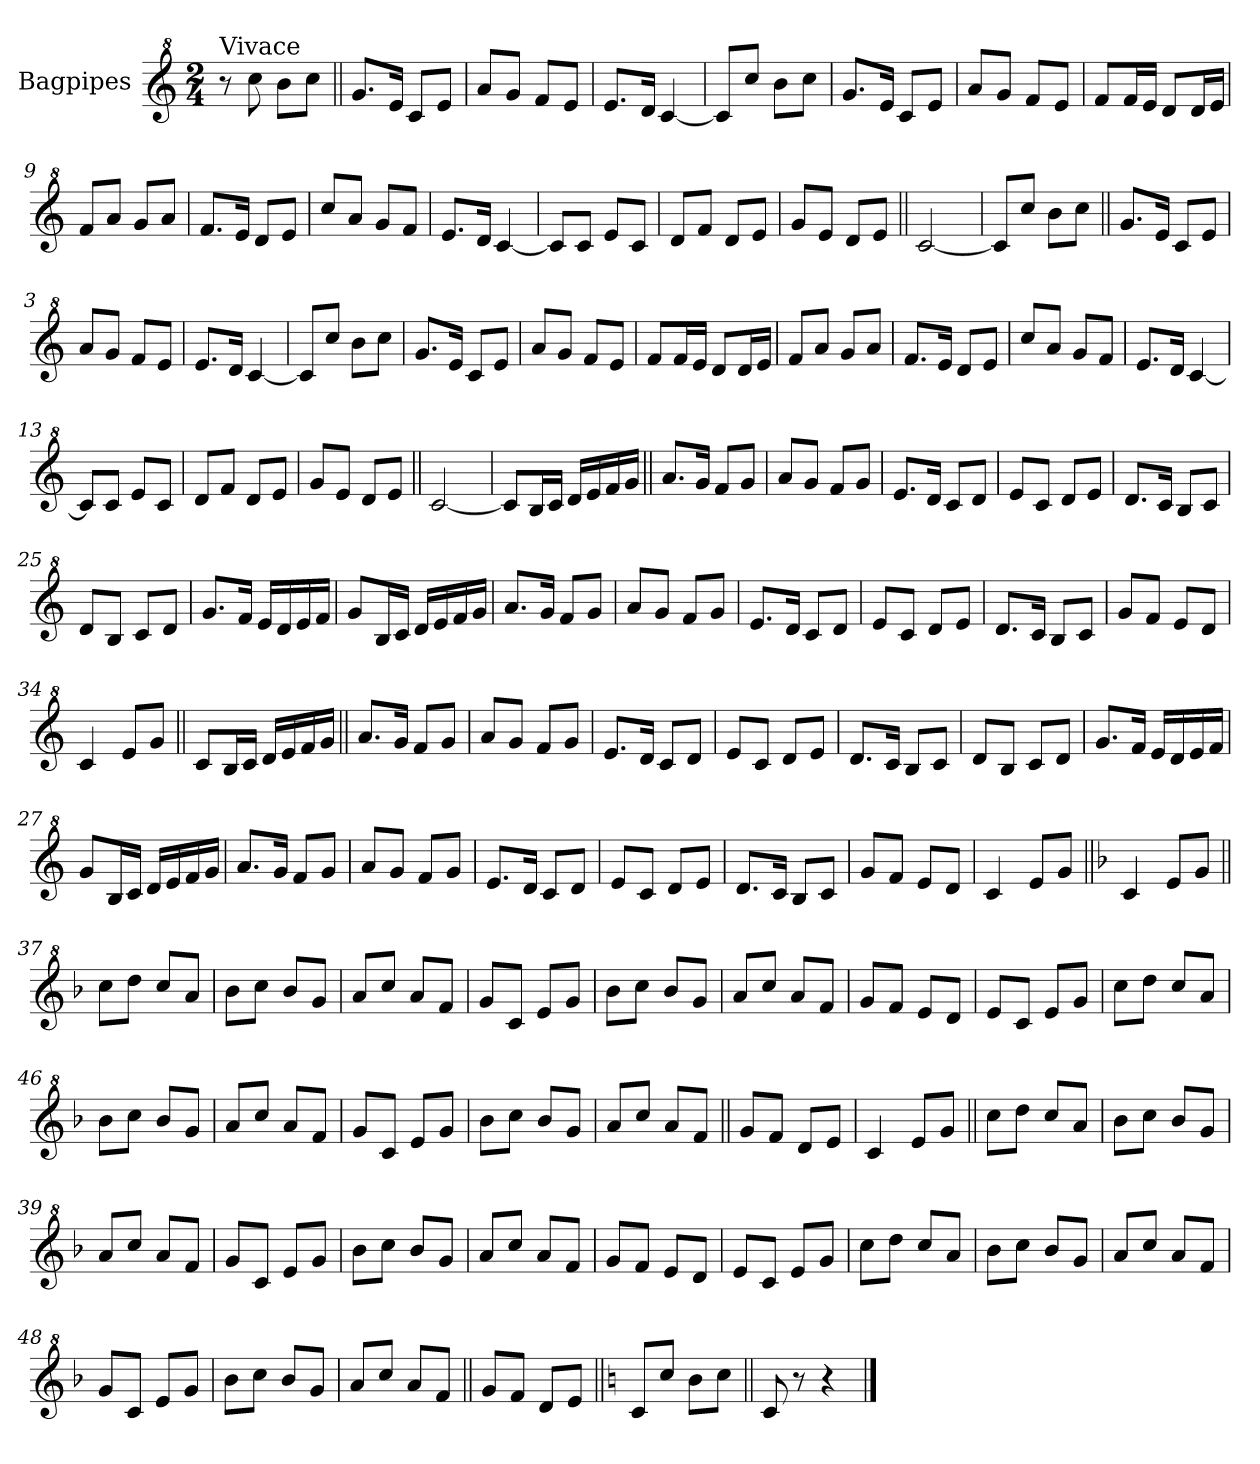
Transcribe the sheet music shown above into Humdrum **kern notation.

**kern
*part1
*staff1
*I"Bagpipes
*I'Bag
*clefG^2
*k[]
*C:
*M2/4
=1
!LO:TX:a:t=Vivace
8r
8ccc\
8bb\L
8ccc\J
=2||
8.gg/L
16ee/Jk
8cc/L
8ee/J
=3
8aa/L
8gg/J
8ff/L
8ee/J
=4
8.ee/L
16dd/Jk
[4cc/
=5
8cc/L]
8ccc/J
8bb\L
8ccc\J
=6
8.gg/L
16ee/Jk
8cc/L
8ee/J
=7
8aa/L
8gg/J
8ff/L
8ee/J
=8
8ff/L
16ff/L
16ee/JJ
8dd/L
16dd/L
16ee/JJ
=9
8ff/L
8aa/J
8gg/L
8aa/J
!!LO:LB:g=z
=10
8.ff/L
16ee/Jk
8dd/L
8ee/J
=11
8ccc/L
8aa/J
8gg/L
8ff/J
=12
8.ee/L
16dd/Jk
[4cc/
=13
8cc/L]
8cc/J
8ee/L
8cc/J
=14
8dd/L
8ff/J
8dd/L
8ee/J
=15
8gg/L
8ee/J
8dd/L
8ee/J
=16||
[2cc/
=17
8cc/L]
8ccc/J
8bb\L
8ccc\J
=2||
8.gg/L
16ee/Jk
8cc/L
8ee/J
=3
8aa/L
8gg/J
8ff/L
8ee/J
=4
8.ee/L
16dd/Jk
[4cc/
=5
8cc/L]
8ccc/J
8bb\L
8ccc\J
=6
8.gg/L
16ee/Jk
8cc/L
8ee/J
=7
8aa/L
8gg/J
8ff/L
8ee/J
=8
8ff/L
16ff/L
16ee/JJ
8dd/L
16dd/L
16ee/JJ
=9
8ff/L
8aa/J
8gg/L
8aa/J
!!LO:LB:g=z
=10
8.ff/L
16ee/Jk
8dd/L
8ee/J
=11
8ccc/L
8aa/J
8gg/L
8ff/J
=12
8.ee/L
16dd/Jk
[4cc/
=13
8cc/L]
8cc/J
8ee/L
8cc/J
=14
8dd/L
8ff/J
8dd/L
8ee/J
=15
8gg/L
8ee/J
8dd/L
8ee/J
=18||
[2cc/
=19
8cc/L]
16b/L
16cc/JJ
16dd/LL
16ee/
16ff/
16gg/JJ
!!LO:LB:g=z
=20||
8.aa/L
16gg/Jk
8ff/L
8gg/J
=21
8aa/L
8gg/J
8ff/L
8gg/J
=22
8.ee/L
16dd/Jk
8cc/L
8dd/J
=23
8ee/L
8cc/J
8dd/L
8ee/J
=24
8.dd/L
16cc/Jk
8b/L
8cc/J
=25
8dd/L
8b/J
8cc/L
8dd/J
=26
8.gg/L
16ff/Jk
16ee/LL
16dd/
16ee/
16ff/JJ
=27
8gg/L
16b/L
16cc/JJ
16dd/LL
16ee/
16ff/
16gg/JJ
=28
8.aa/L
16gg/Jk
8ff/L
8gg/J
!!LO:LB:g=z
=29
8aa/L
8gg/J
8ff/L
8gg/J
=30
8.ee/L
16dd/Jk
8cc/L
8dd/J
=31
8ee/L
8cc/J
8dd/L
8ee/J
=32
8.dd/L
16cc/Jk
8b/L
8cc/J
=33
8gg/L
8ff/J
8ee/L
8dd/J
=34
4cc/
8ee/L
8gg/J
=35||
8cc/L
16b/L
16cc/JJ
16dd/LL
16ee/
16ff/
16gg/JJ
!!LO:LB:g=z
=20||
8.aa/L
16gg/Jk
8ff/L
8gg/J
=21
8aa/L
8gg/J
8ff/L
8gg/J
=22
8.ee/L
16dd/Jk
8cc/L
8dd/J
=23
8ee/L
8cc/J
8dd/L
8ee/J
=24
8.dd/L
16cc/Jk
8b/L
8cc/J
=25
8dd/L
8b/J
8cc/L
8dd/J
=26
8.gg/L
16ff/Jk
16ee/LL
16dd/
16ee/
16ff/JJ
=27
8gg/L
16b/L
16cc/JJ
16dd/LL
16ee/
16ff/
16gg/JJ
=28
8.aa/L
16gg/Jk
8ff/L
8gg/J
!!LO:LB:g=z
=29
8aa/L
8gg/J
8ff/L
8gg/J
=30
8.ee/L
16dd/Jk
8cc/L
8dd/J
=31
8ee/L
8cc/J
8dd/L
8ee/J
=32
8.dd/L
16cc/Jk
8b/L
8cc/J
=33
8gg/L
8ff/J
8ee/L
8dd/J
=34
4cc/
8ee/L
8gg/J
=36||
*k[b-]
*F:
4cc/
8ee/L
8gg/J
=37||
8ccc\L
8ddd\J
8ccc/L
8aa/J
!!LO:LB:g=z
=38
8bb-\L
8ccc\J
8bb-/L
8gg/J
=39
8aa/L
8ccc/J
8aa/L
8ff/J
=40
8gg/L
8cc/J
8ee/L
8gg/J
=41
8bb-\L
8ccc\J
8bb-/L
8gg/J
=42
8aa/L
8ccc/J
8aa/L
8ff/J
=43
8gg/L
8ff/J
8ee/L
8dd/J
=44
8ee/L
8cc/J
8ee/L
8gg/J
=45
8ccc\L
8ddd\J
8ccc/L
8aa/J
=46
8bb-\L
8ccc\J
8bb-/L
8gg/J
=47
8aa/L
8ccc/J
8aa/L
8ff/J
!!LO:LB:g=z
=48
8gg/L
8cc/J
8ee/L
8gg/J
=49
8bb-\L
8ccc\J
8bb-/L
8gg/J
=50
8aa/L
8ccc/J
8aa/L
8ff/J
=51||
8gg/L
8ff/J
8dd/L
8ee/J
=52
4cc/
8ee/L
8gg/J
=37||
8ccc\L
8ddd\J
8ccc/L
8aa/J
!!LO:LB:g=z
=38
8bb-\L
8ccc\J
8bb-/L
8gg/J
=39
8aa/L
8ccc/J
8aa/L
8ff/J
=40
8gg/L
8cc/J
8ee/L
8gg/J
=41
8bb-\L
8ccc\J
8bb-/L
8gg/J
=42
8aa/L
8ccc/J
8aa/L
8ff/J
=43
8gg/L
8ff/J
8ee/L
8dd/J
=44
8ee/L
8cc/J
8ee/L
8gg/J
=45
8ccc\L
8ddd\J
8ccc/L
8aa/J
=46
8bb-\L
8ccc\J
8bb-/L
8gg/J
=47
8aa/L
8ccc/J
8aa/L
8ff/J
!!LO:LB:g=z
=48
8gg/L
8cc/J
8ee/L
8gg/J
=49
8bb-\L
8ccc\J
8bb-/L
8gg/J
=50
8aa/L
8ccc/J
8aa/L
8ff/J
=53||
8gg/L
8ff/J
8dd/L
8ee/J
=54||
*k[]
*C:
8cc/L
8ccc/J
8bb\L
8ccc\J
=55||
8cc/
8r
4r
==
*-
